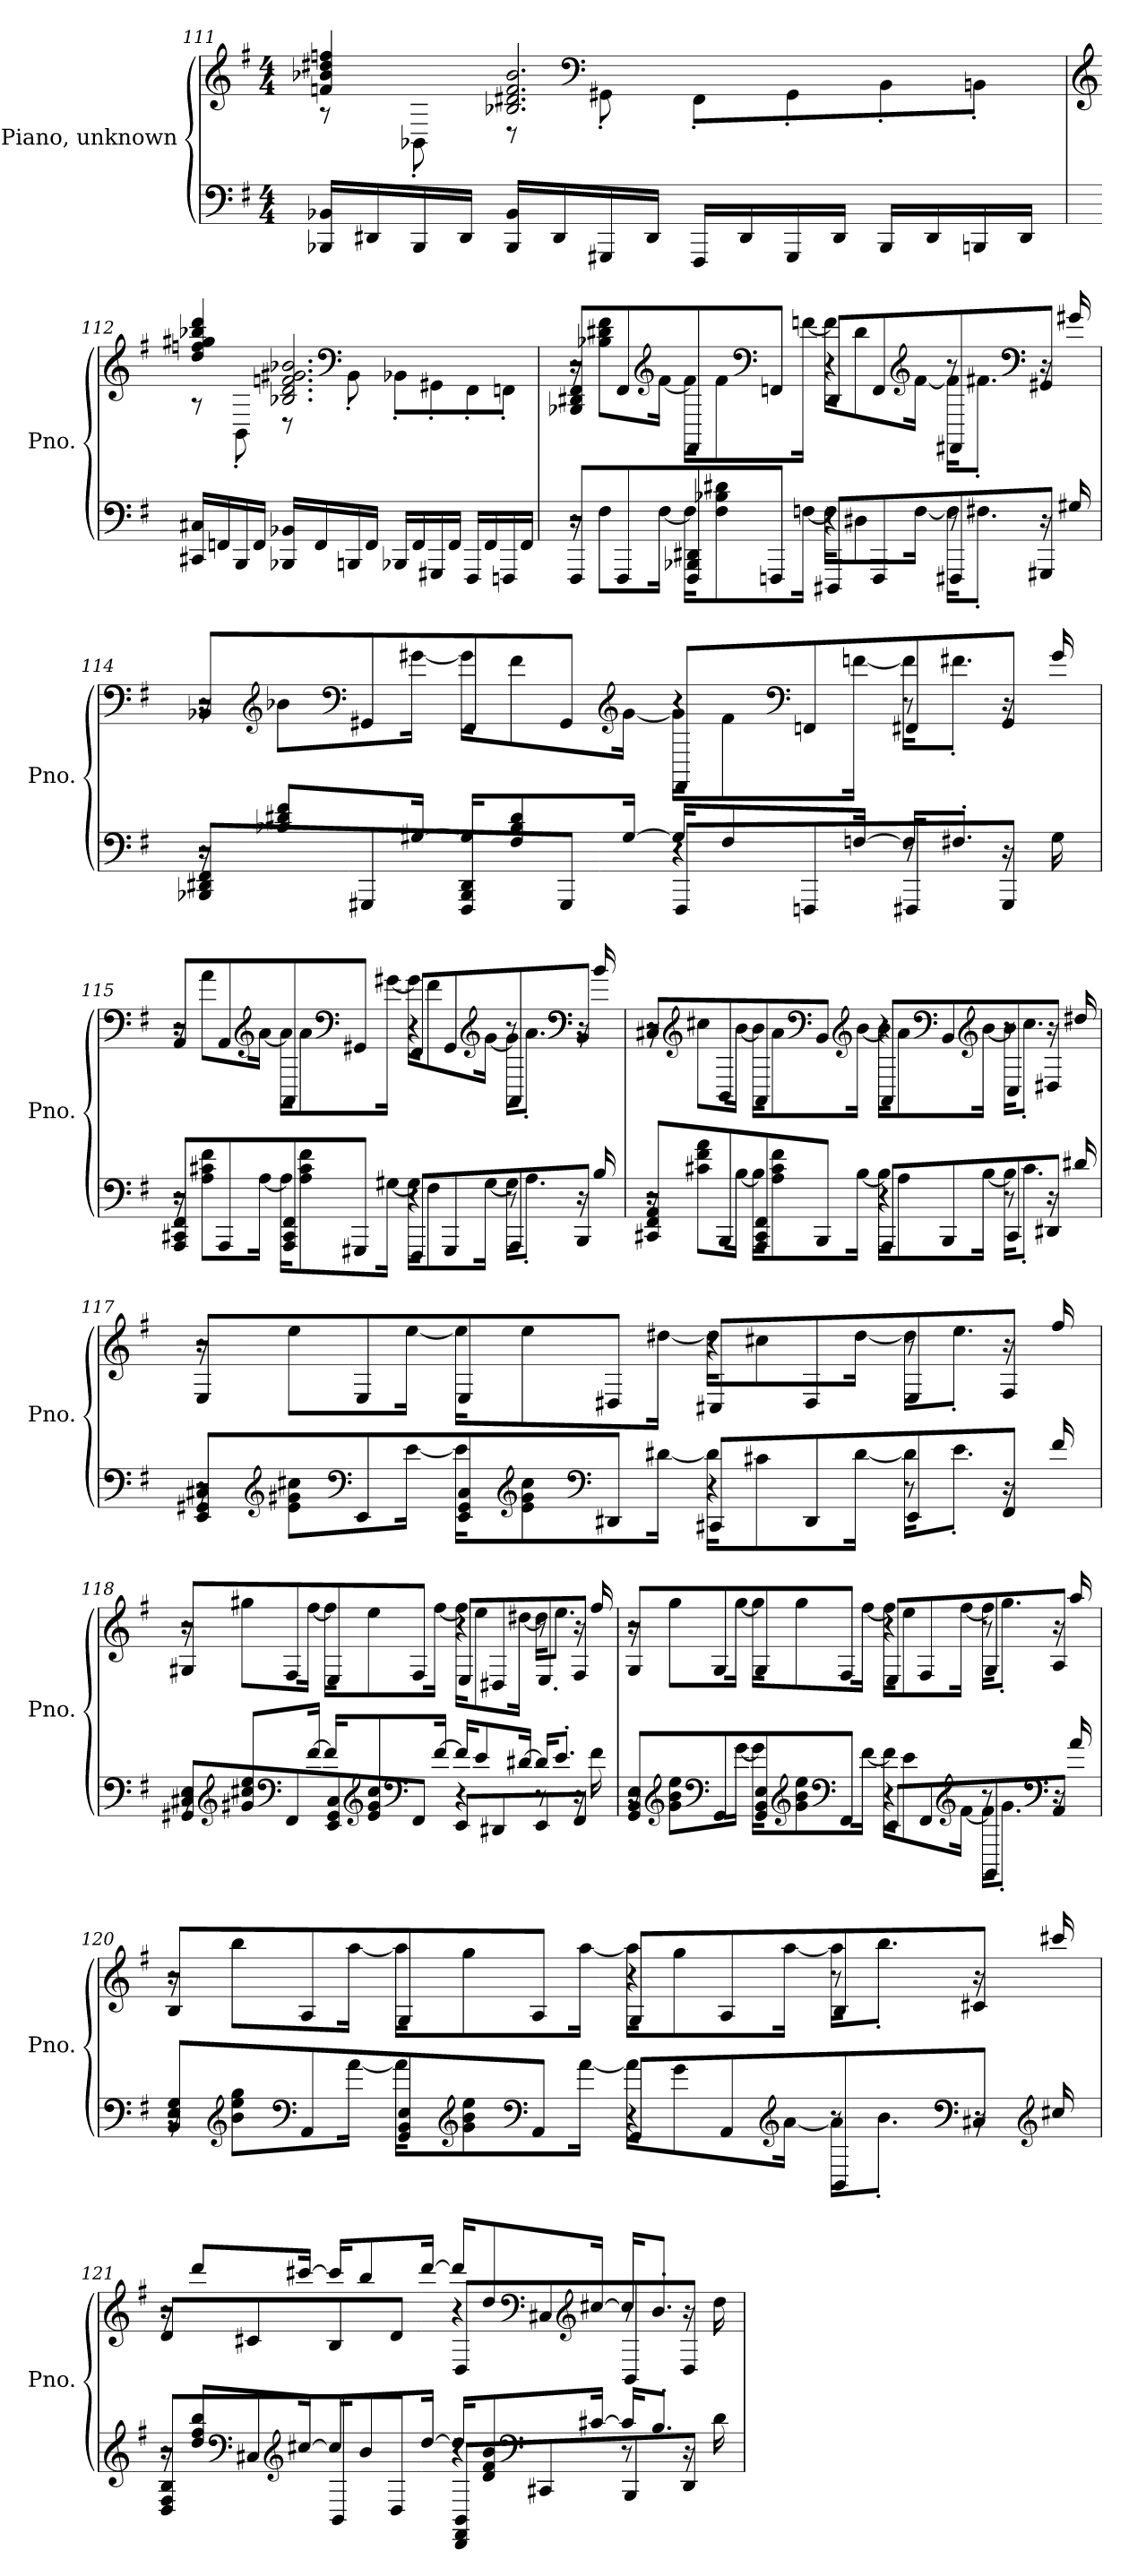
**kern	**kern
*part1	*part1
*staff2	*staff1
*I"Piano, unknown	*
*I'Pno.	*
!!LO:LB:g=z
*clefF4	*clefG2
*k[f#]	*k[f#]
*M4/4	*M4/4
=111	=111
*	*^
16BBB-X/ 16BB-X/LL	4fn/ 4b-X/ 4dd#X/ 4ffn/	8r
16DD#X/	.	.
16BBB-/	.	8BB-X'\
16DD#/JJ	.	.
16BBB-/ 16BB-/LL	2.B-X/ 2.d#X/ 2.f/ 2.b-/	8r
16DD#/	.	.
*	*clefF4	*
16GGG#X/	.	8GG#X'\
16DD#/JJ	.	.
16FFF#/LL	.	8FF#'\L
16DD#/	.	.
16GGG#/	.	8GG#'\
16DD#/JJ	.	.
16BBB-/LL	.	8BB-'\
16DD#/	.	.
16BBBn/	.	8BBn'\J
16DD#/JJ	.	.
!!LO:LB:g=z	!!
=112	=112	=112
*	*clefG2	*
16CC#X/ 16C#X/LL	4dd/ 4ffn/ 4gg#X/ 4bb-X/ 4ddd/	8r
16FFn/	.	.
16BBB/	.	8BB'\
16FF/JJ	.	.
16BBB-X/ 16BB-X/LL	2.B-X/ 2.d/ 2.fn/ 2.g#X/ 2.b-X/	8r
16FF/	.	.
*	*clefF4	*
16BBBn/	.	8BB'\
16FF/JJ	.	.
16BBB-X/LL	.	8BB-X'\L
16FF/	.	.
16GGG#X/	.	8GG#X'\
16FF/JJ	.	.
16FFF#/LL	.	8FF#'\
16FF/	.	.
16FFFn/	.	8FFn'\J
16FF/JJ	.	.
!!LO:LB:g=z
=113	=113	=113
*^	*	*^
*	*^	*	*	*
2r	16r	8FFF#/L	2r	16r	8BBB-X/ 8DD#X/ 8FF#/L
.	8F#\L	.	.	8B-X\ 8d#X\ 8f#\L	.
.	.	8FFF#/	.	.	8FF#/
*	*	*	*clefG2	*	*
.	[16F#\Jk	.	.	[16f#\Jk	.
.	16F#\KL]	8FFF#/ 8BBB-X/ 8DD#X/	.	16f#\KL]	8FF#/
.	8F#\ 8B-X\ 8d#X\	.	.	8f#\	.
*	*	*	*clefF4	*	*
.	.	8FFFn/J	.	.	8FFn/J
.	[16Fn\Jk	.	.	[16fn\Jk	.
4r	16F\KL]	8DDD#X/L	4r	16f\KL]	8DD#/L
.	8D#X\	.	.	8d#\	.
.	.	8FFF/	.	.	8FF/
*	*	*	*clefG2	*	*
.	[16F\Jk	.	.	[16f\Jk	.
8r	16F\KL]	8FFF#X/	8r	16f\KL]	8FF#X/
.	8.F#X'\J	.	.	8.f#X'\J	.
*	*	*	*clefF4	*	*
16r	.	8GGG#X/J	16r	.	8GG#X/J
16G#X/	.	.	16g#X/	.	.
!!LO:PB:g=z	!!	!!
=114	=114	=114	=114	=114	=114
16r	2r	8BBB-X/ 8DD#X/ 8FF#/L	2r	16r	8BB-X/L
*	*	*	*clefG2	*	*
8B-X/ 8d#X/ 8f#/L	.	.	.	8b-X\L	.
*	*	*	*clefF4	*	*
.	.	8GGG#X/	.	.	8GG#X/
[16G#X/Jk	.	.	.	[16g#X\Jk	.
16G#/KL]	.	8FFF#/ 8BBB-/ 8DD#/	.	16g#\KL]	8FF#/
8F#/ 8B-/ 8d#/	.	.	.	8f#\	.
.	.	8GGG#/J	.	.	8GG#/J
*	*	*	*clefG2	*	*
[16G#/Jk	.	.	.	[16g#\Jk	.
16G#/KL]	4r	8FFF#/L	4r	16g#\KL]	8FF#/L
8F#/	.	.	.	8f#\	.
*	*	*	*clefF4	*	*
.	.	8FFFn/	.	.	8FFn/
[16Fn/Jk	.	.	.	[16fn\Jk	.
16F/KL]	8r	8FFF#X/	8r	16f\KL]	8FF#X/
8.F#X'/J	.	.	.	8.f#X'\J	.
.	16r	8GGG#/J	16r	.	8GG#/J
.	16G#\	.	16g#/	.	.
!!LO:LB:g=z	!!	!!
=115	=115	=115	=115	=115	=115
2r	16r	8AAA/ 8CC#X/ 8FF#/L	2r	16r	8AA/L
.	8A\ 8c#X\ 8f#\L	.	.	8a\L	.
.	.	8AAA/	.	.	8AA/
*	*	*	*clefG2	*	*
.	[16A\Jk	.	.	[16a\Jk	.
.	16A\KL]	8AAA/ 8CC#/ 8FF#/	.	16a\KL]	8AA/
.	8A\ 8c#\ 8f#\	.	.	8a\	.
*	*	*	*clefF4	*	*
.	.	8GGG#X/J	.	.	8GG#X/J
.	[16G#X\Jk	.	.	[16g#X\Jk	.
4r	16G#\KL]	8FFF#/L	4r	16g#\KL]	8FF#/L
.	8F#\	.	.	8f#\	.
.	.	8GGG#/	.	.	8GG#/
*	*	*	*clefG2	*	*
.	[16G#\Jk	.	.	[16g#\Jk	.
8r	16G#\KL]	8AAA/	8r	16g#\KL]	8AA/
.	8.A'\J	.	.	8.a'\J	.
*	*	*	*clefF4	*	*
16r	.	8BBB/J	16r	.	8BB/J
16B/	.	.	16b/	.	.
!!LO:LB:g=z	!!	!!
=116	=116	=116	=116	=116	=116
2r	16r	8CC#X/ 8FF#/ 8AA/L	2r	16r	8C#X/L
*	*	*	*clefG2	*	*
.	8c#X\ 8f#\ 8a\L	.	.	8cc#X\L	.
.	.	8BBB/	.	.	8BB/
.	[16B\Jk	.	.	[16b\Jk	.
.	16B\KL]	8AAA/ 8CC#/ 8FF#/	.	16b\KL]	8AA/
.	8A\ 8c#\ 8f#\	.	.	8a\	.
*	*	*	*clefF4	*	*
.	.	8BBB/J	.	.	8BB/J
*	*	*	*clefG2	*	*
.	[16B\Jk	.	.	[16b\Jk	.
4r	16B\KL]	8AAA/L	4r	16b\KL]	8AA/L
.	8A\	.	.	8a\	.
*	*	*	*clefF4	*	*
.	.	8BBB/	.	.	8BB/
*	*	*	*clefG2	*	*
.	[16B\Jk	.	.	[16b\Jk	.
8r	16B\KL]	8CC#/	8r	16b\KL]	8C#/
.	8.c#'\J	.	.	8.cc#'\J	.
16r	.	8DD#X/J	16r	.	8D#X/J
16d#X/	.	.	16dd#X/	.	.
!!LO:LB:g=z	!!	!!
=117	=117	=117	=117	=117	=117
2r	16r	8EE/ 8GG#X/ 8C#X/L	2r	16r	8E/L
*clefG2	*	*	*	*	*
.	8e\ 8g#X\ 8cc#X\L	.	.	8ee\L	.
*clefF4	*	*	*	*	*
.	.	8EE/	.	.	8E/
.	[16e\Jk	.	.	[16ee\Jk	.
.	16e\KL]	8EE/ 8GG#/ 8C#/	.	16ee\KL]	8E/
*clefG2	*	*	*	*	*
.	8e\ 8g#\ 8cc#\	.	.	8ee\	.
*clefF4	*	*	*	*	*
.	.	8DD#X/J	.	.	8D#X/J
.	[16d#X\Jk	.	.	[16dd#X\Jk	.
4r	16d#\KL]	8CC#X/L	4r	16dd#\KL]	8C#X/L
.	8c#X\	.	.	8cc#X\	.
.	.	8DD#/	.	.	8D#/
.	[16d#\Jk	.	.	[16dd#\Jk	.
8r	16d#\KL]	8EE/	8r	16dd#\KL]	8E/
.	8.e'\J	.	.	8.ee'\J	.
16r	.	8FF#/J	16r	.	8F#/J
16f#/	.	.	16ff#/	.	.
!!LO:LB:g=z	!!	!!
=118	=118	=118	=118	=118	=118
16r	2r	8GG#X/ 8C#X/ 8E/L	2r	16r	8G#X/L
*clefG2	*	*	*	*	*
8g#X/ 8cc#X/ 8ee/L	.	.	.	8gg#X\L	.
*clefF4	*	*	*	*	*
.	.	8FF#/	.	.	8F#/
[16f#/Jk	.	.	.	[16ff#\Jk	.
16f#/KL]	.	8EE/ 8GG#/ 8C#/	.	16ff#\KL]	8E/
*clefG2	*	*	*	*	*
8e/ 8g#/ 8cc#/	.	.	.	8ee\	.
*clefF4	*	*	*	*	*
.	.	8FF#/J	.	.	8F#/J
[16f#/Jk	.	.	.	[16ff#\Jk	.
16f#/KL]	4r	8EE/L	4r	16ff#\KL]	8E/L
8e/	.	.	.	8ee\	.
.	.	8DD#X/	.	.	8D#X/
[16d#X/Jk	.	.	.	[16dd#X\Jk	.
16d#/KL]	8r	8EE/	8r	16dd#\KL]	8E/
8.e'/J	.	.	.	8.ee'\J	.
.	16r	8FF#/J	16r	.	8F#/J
.	16f#\	.	16ff#/	.	.
!!LO:LB:g=z	!!	!!
=119	=119	=119	=119	=119	=119
2r	16r	8GG/ 8BB/ 8E/L	2r	16r	8G/L
*clefG2	*	*	*	*	*
.	8g\ 8b\ 8ee\L	.	.	8gg\L	.
*clefF4	*	*	*	*	*
.	.	8GG/	.	.	8G/
.	[16g\Jk	.	.	[16gg\Jk	.
.	16g\KL]	8GG/ 8BB/ 8E/	.	16gg\KL]	8G/
*clefG2	*	*	*	*	*
.	8g\ 8b\ 8ee\	.	.	8gg\	.
*clefF4	*	*	*	*	*
.	.	8FF#/J	.	.	8F#/J
.	[16f#\Jk	.	.	[16ff#\Jk	.
4r	16f#\KL]	8EE/L	4r	16ff#\KL]	8E/L
.	8e\	.	.	8ee\	.
.	.	8FF#/	.	.	8F#/
*clefG2	*	*	*	*	*
.	[16f#\Jk	.	.	[16ff#\Jk	.
8r	16f#\KL]	8GG/	8r	16ff#\KL]	8G/
.	8.g'\J	.	.	8.gg'\J	.
*clefF4	*	*	*	*	*
16r	.	8AA/J	16r	.	8A/J
16a/	.	.	16aa/	.	.
!!LO:PB:g=z	!!	!!
=120	=120	=120	=120	=120	=120
2r	16r	8BB/ 8E/ 8G/L	2r	16r	8B/L
*clefG2	*	*	*	*	*
.	8b\ 8ee\ 8gg\L	.	.	8bb\L	.
*clefF4	*	*	*	*	*
.	.	8AA/	.	.	8A/
.	[16a\Jk	.	.	[16aa\Jk	.
.	16a\KL]	8GG/ 8BB/ 8E/	.	16aa\KL]	8G/
*clefG2	*	*	*	*	*
.	8g\ 8b\ 8ee\	.	.	8gg\	.
*clefF4	*	*	*	*	*
.	.	8AA/J	.	.	8A/J
.	[16a\Jk	.	.	[16aa\Jk	.
4r	16a\KL]	8GG/L	4r	16aa\KL]	8G/L
.	8g\	.	.	8gg\	.
.	.	8AA/	.	.	8A/
*clefG2	*	*	*	*	*
.	[16a\Jk	.	.	[16aa\Jk	.
8r	16a\KL]	8BB/	8r	16aa\KL]	8B/
.	8.b'\J	.	.	8.bb'\J	.
*clefF4	*	*	*	*	*
16r	.	8C#X/J	16r	.	8c#X/J
*clefG2	*	*	*	*	*
16cc#X/	.	.	16ccc#X/	.	.
!!LO:LB:g=z	!!	!!
=121	=121	=121	=121	=121	=121
16r	2r	8D/ 8F#/ 8B/L	16r	2r	8d/L
8dd/ 8ff#/ 8bb/L	.	.	8ddd/L	.	.
*clefF4	*	*	*	*	*
.	.	8C#X/	.	.	8c#X/
*clefG2	*	*	*	*	*
[16cc#X/Jk	.	.	[16ccc#X/Jk	.	.
16cc#/KL]	.	8BB/	16ccc#/KL]	.	8B/
8b/	.	.	8bb/	.	.
.	.	8D/J	.	.	8d/J
[16dd/Jk	.	.	[16ddd/Jk	.	.
16dd/KL]	4r	8DD/ 8FF#/ 8BB/L	16ddd/KL]	4r	8D/L
8d/ 8f#/ 8b/	.	.	8dd/	.	.
*clefF4	*	*	*clefF4	*	*
.	.	8CC#X/	.	.	8C#X/
*	*	*	*clefG2	*	*
[16c#X/Jk	.	.	[16cc#X/Jk	.	.
16c#/KL]	8r	8BBB/	16cc#/KL]	8r	8BB/
8.B'/J	.	.	8.b'/J	.	.
.	16r	8DD/J	.	16r	8D/J
.	16d\	.	.	16dd\	.
*v	*v	*v	*	*	*
*	*v	*v	*v
=	=
*-	*-
